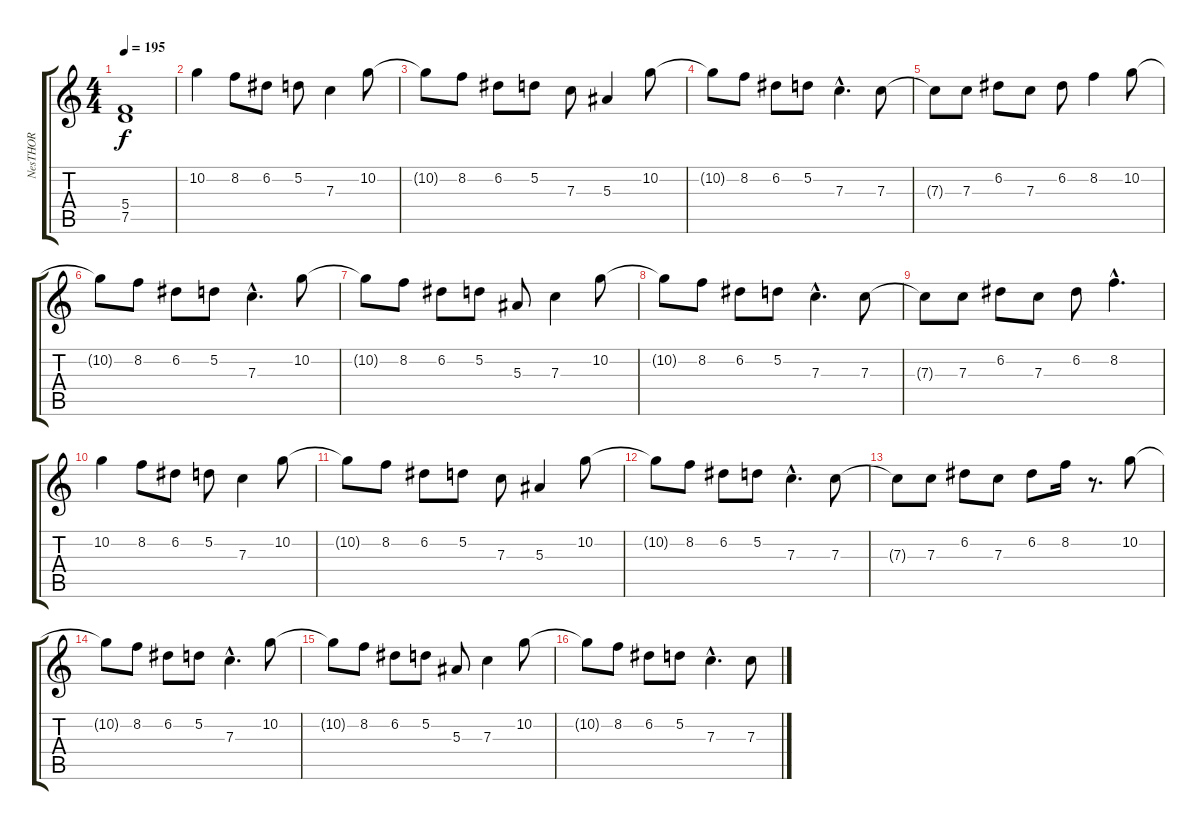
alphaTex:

\track ("NesTHOR" "NesTHOR") {instrument distortionguitar}
\staff {score tabs}
\tuning (D4 A3 F3 C3 G2 C2) {hide}
\ts (4 4)
\tempo 195
\clef g2
\ks c
(5.4{t} 7.5{t}).1{dy f} |
10.2.4 8.2.8 6.2.8 5.2.8 7.3.4 10.2.8 |
10.2{t}.8 8.2.8 6.2.8 5.2.8 7.3.8 5.3.4 10.2.8 |
10.2{t}.8 8.2.8 6.2.8 5.2.8 7.3{hac}.4{d} 7.3.8 |
7.3{t}.8 7.3.8 6.2.8 7.3.8 6.2.8 8.2.4 10.2.8 |
10.2{t}.8 8.2.8 6.2.8 5.2.8 7.3{hac}.4{d} 10.2.8 |
10.2{t}.8 8.2.8 6.2.8 5.2.8 5.3.8 7.3.4 10.2.8 |
10.2{t}.8 8.2.8 6.2.8 5.2.8 7.3{hac}.4{d} 7.3.8 |
7.3{t}.8 7.3.8 6.2.8 7.3.8 6.2.8 8.2{hac}.4{d} |
10.2.4 8.2.8 6.2.8 5.2.8 7.3.4 10.2.8 |
10.2{t}.8 8.2.8 6.2.8 5.2.8 7.3.8 5.3.4 10.2.8 |
10.2{t}.8 8.2.8 6.2.8 5.2.8 7.3{hac}.4{d} 7.3.8 |
7.3{t}.8 7.3.8 6.2.8 7.3.8 6.2.8 8.2.16 r.8{d} 10.2.8 |
10.2{t}.8 8.2.8 6.2.8 5.2.8 7.3{hac}.4{d} 10.2.8 |
10.2{t}.8 8.2.8 6.2.8 5.2.8 5.3.8 7.3.4 10.2.8 |
10.2{t}.8 8.2.8 6.2.8 5.2.8 7.3{hac}.4{d} 7.3.8
